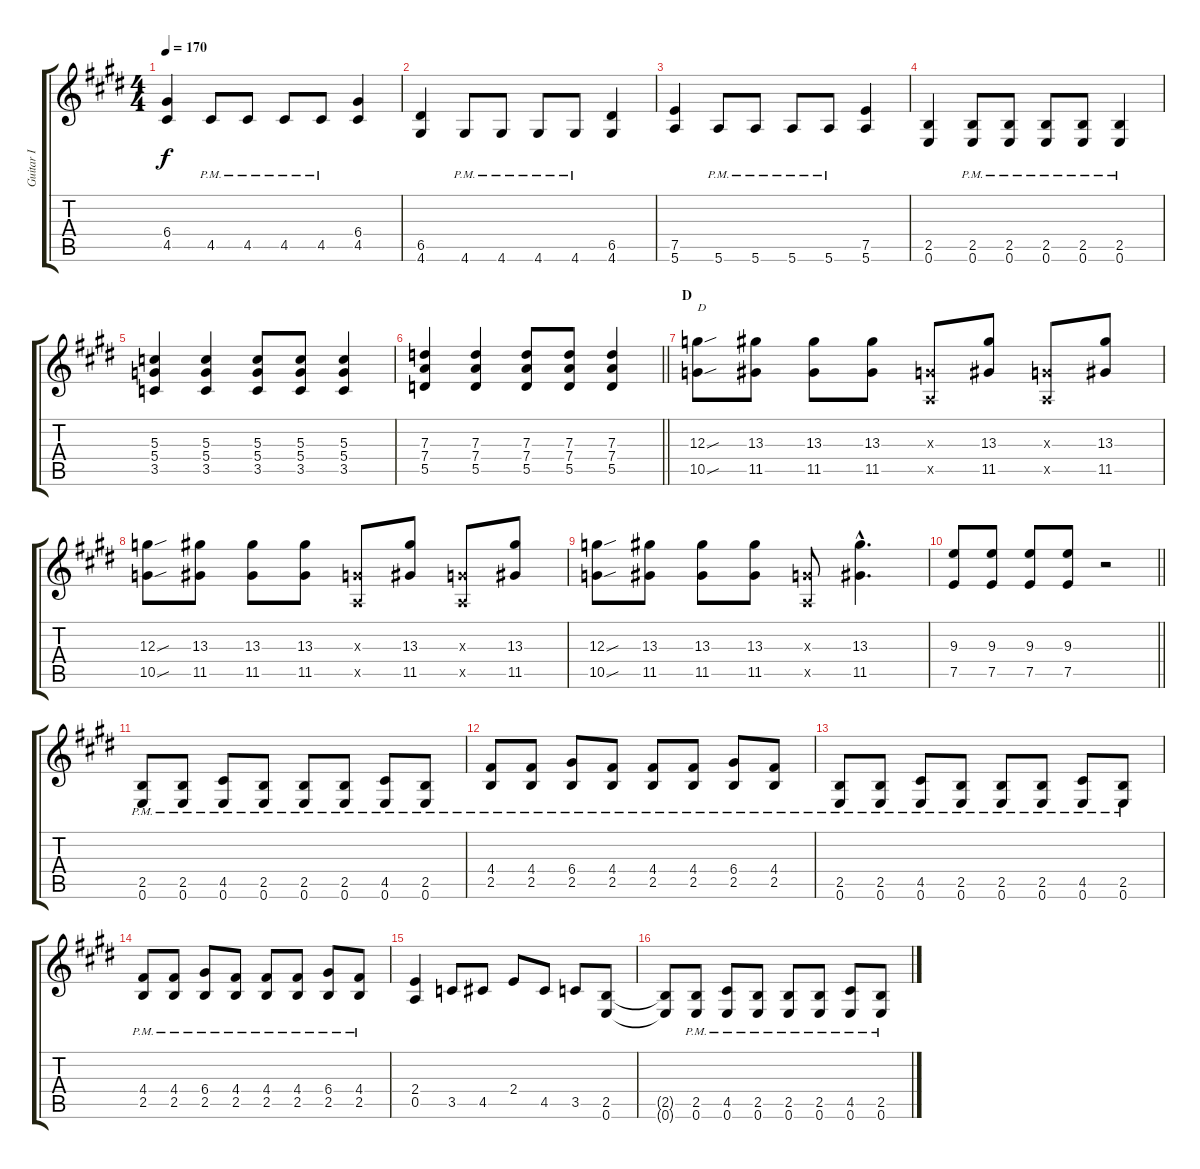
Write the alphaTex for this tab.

\track ("Guitar I" "Guitar I") {instrument overdrivenguitar}
\staff {score tabs}
\tuning (E4 B3 G3 D3 A2 E2) {hide}
\ts (4 4)
\tempo 170
\clef g2
\ks e
(6.4 4.5).4{dy f} 4.5{pm}.8 4.5{pm}.8 4.5{pm}.8 4.5{pm}.8 (6.4 4.5).4 |
(6.5 4.6).4 4.6{pm}.8 4.6{pm}.8 4.6{pm}.8 4.6{pm}.8 (6.5 4.6).4 |
(7.5 5.6).4 5.6{pm}.8 5.6{pm}.8 5.6{pm}.8 5.6{pm}.8 (7.5 5.6).4 |
(2.5 0.6).4 (2.5{pm} 0.6{pm}).8 (2.5{pm} 0.6{pm}).8 (2.5{pm} 0.6{pm}).8 (2.5{pm} 0.6{pm}).8 (2.5{pm} 0.6{pm}).4 |
(5.3 5.4 3.5).4 (5.3 5.4 3.5).4 (5.3 5.4 3.5).8 (5.3 5.4 3.5).8 (5.3 5.4 3.5).4 |
\barLineRight lightlight
(7.3 7.4 5.5).4 (7.3 7.4 5.5).4 (7.3 7.4 5.5).8 (7.3 7.4 5.5).8 (7.3 7.4 5.5).4 |
\section ("" "D")
(12.3{sou} 10.5{sou}).8{txt "D"} (13.3 11.5).8 (13.3 11.5).8 (13.3 11.5).8 (0.3{x} 0.5{x}).8 (13.3 11.5).8 (0.3{x} 0.5{x}).8 (13.3 11.5).8 |
(12.3{sou} 10.5{sou}).8 (13.3 11.5).8 (13.3 11.5).8 (13.3 11.5).8 (0.3{x} 0.5{x}).8 (13.3 11.5).8 (0.3{x} 0.5{x}).8 (13.3 11.5).8 |
(12.3{sou} 10.5{sou}).8 (13.3 11.5).8 (13.3 11.5).8 (13.3 11.5).8 (0.3{x} 0.5{x}).8 (13.3{hac} 11.5{hac}).4{d} |
\barLineRight lightlight
(9.3 7.5).8 (9.3 7.5).8 (9.3 7.5).8 (9.3 7.5).8 r.2 |
(2.5{pm} 0.6{pm}).8 (2.5{pm} 0.6{pm}).8 (4.5{pm} 0.6{pm}).8 (2.5{pm} 0.6{pm}).8 (2.5{pm} 0.6{pm}).8 (2.5{pm} 0.6{pm}).8 (4.5{pm} 0.6{pm}).8 (2.5{pm} 0.6{pm}).8 |
(4.4{pm} 2.5{pm}).8 (4.4{pm} 2.5{pm}).8 (6.4{pm} 2.5{pm}).8 (4.4{pm} 2.5{pm}).8 (4.4{pm} 2.5{pm}).8 (4.4{pm} 2.5{pm}).8 (6.4{pm} 2.5{pm}).8 (4.4{pm} 2.5{pm}).8 |
(2.5{pm} 0.6{pm}).8 (2.5{pm} 0.6{pm}).8 (4.5{pm} 0.6{pm}).8 (2.5{pm} 0.6{pm}).8 (2.5{pm} 0.6{pm}).8 (2.5{pm} 0.6{pm}).8 (4.5{pm} 0.6{pm}).8 (2.5{pm} 0.6{pm}).8 |
(4.4{pm} 2.5{pm}).8 (4.4{pm} 2.5{pm}).8 (6.4{pm} 2.5{pm}).8 (4.4{pm} 2.5{pm}).8 (4.4{pm} 2.5{pm}).8 (4.4{pm} 2.5{pm}).8 (6.4{pm} 2.5{pm}).8 (4.4{pm} 2.5{pm}).8 |
(2.4 0.5).4 3.5.8 4.5.8 2.4.8 4.5.8 3.5.8 (2.5 0.6).8 |
(2.5{t} 0.6{t}).8 (2.5{pm} 0.6{pm}).8 (4.5{pm} 0.6{pm}).8 (2.5{pm} 0.6{pm}).8 (2.5{pm} 0.6{pm}).8 (2.5{pm} 0.6{pm}).8 (4.5{pm} 0.6{pm}).8 (2.5{pm} 0.6{pm}).8
